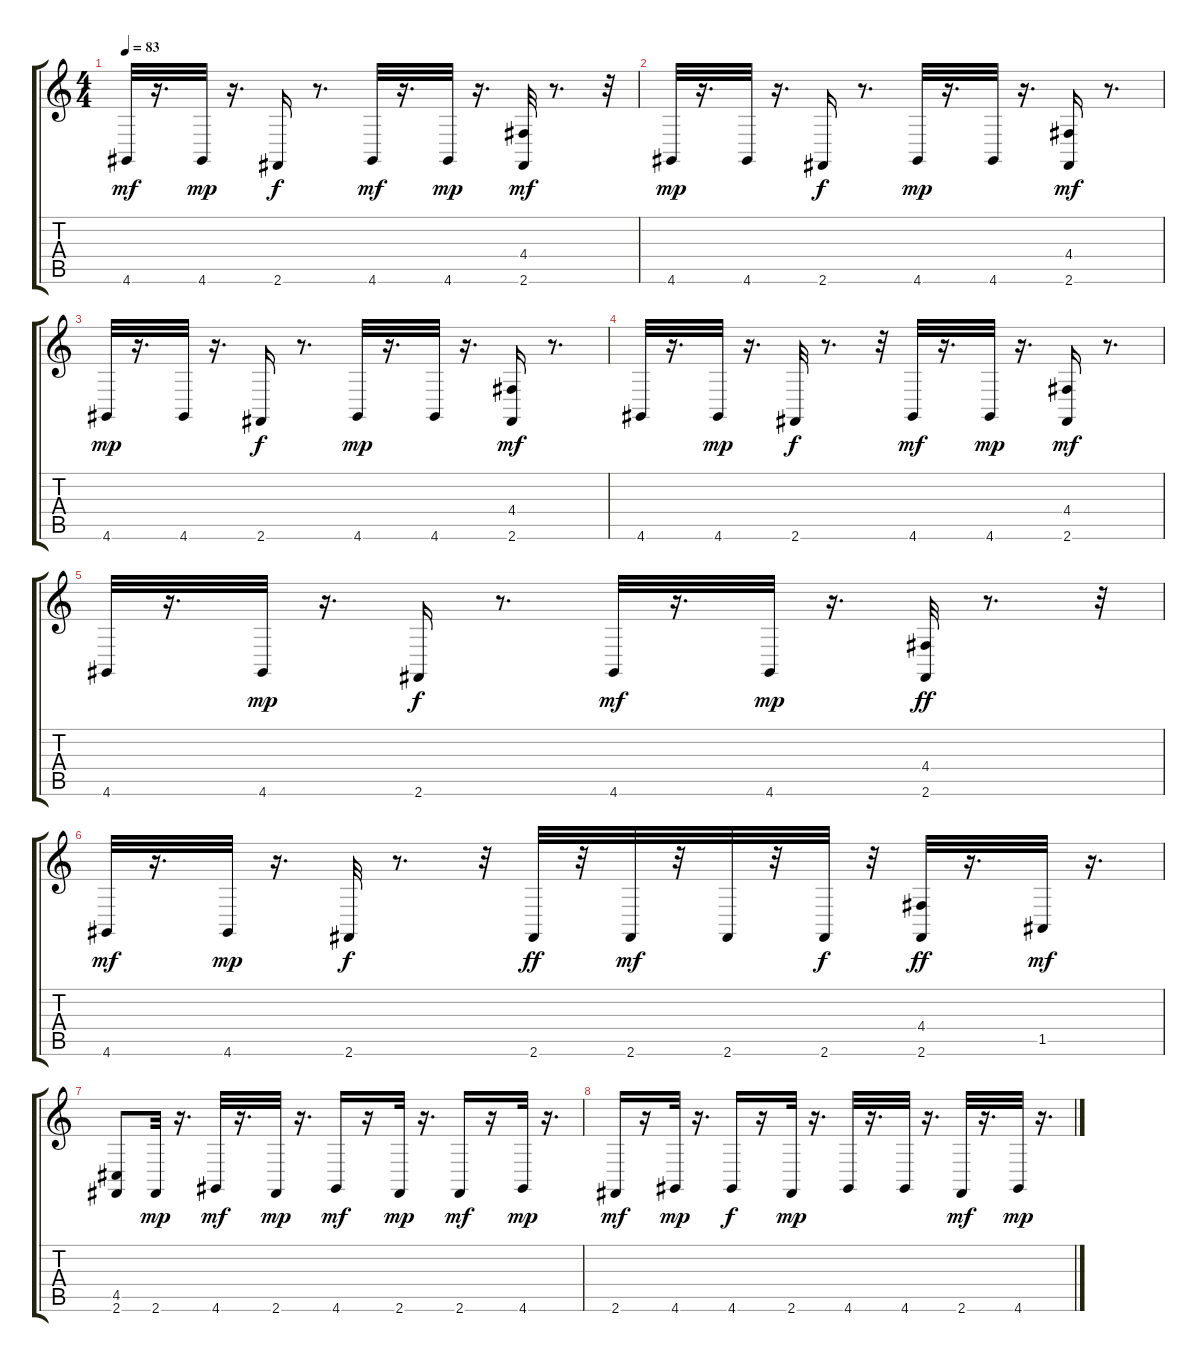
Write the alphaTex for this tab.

\track "" {instrument acousticgrandpiano}
\staff {score tabs}
\tuning (E4 B3 G3 D3 A2 E2) {hide}
\ts (4 4)
\tempo 83
\clef g2
\ks c
4.6.32{dy mf} r.16{d} 4.6.32{dy mp} r.16{d} 2.6.16{dy f} r.8{d} 4.6.32{dy mf} r.16{d} 4.6.32{dy mp} r.16{d} (4.4 2.6).32{dy mf} r.8{d} r.32 |
4.6.32{dy mp} r.16{d} 4.6.32 r.16{d} 2.6.16{dy f} r.8{d} 4.6.32{dy mp} r.16{d} 4.6.32 r.16{d} (4.4 2.6).16{dy mf} r.8{d} |
4.6.32{dy mp} r.16{d} 4.6.32 r.16{d} 2.6.16{dy f} r.8{d} 4.6.32{dy mp} r.16{d} 4.6.32 r.16{d} (4.4 2.6).16{dy mf} r.8{d} |
4.6.32 r.16{d} 4.6.32{dy mp} r.16{d} 2.6.32{dy f} r.8{d} r.32 4.6.32{dy mf} r.16{d} 4.6.32{dy mp} r.16{d} (4.4 2.6).16{dy mf} r.8{d} |
4.6.32 r.16{d} 4.6.32{dy mp} r.16{d} 2.6.16{dy f} r.8{d} 4.6.32{dy mf} r.16{d} 4.6.32{dy mp} r.16{d} (4.4 2.6).32{dy ff} r.8{d} r.32 |
4.6.32{dy mf} r.16{d} 4.6.32{dy mp} r.16{d} 2.6.32{dy f} r.8{d} r.32 2.6.32{dy ff} r.32 2.6.32{dy mf} r.32 2.6.32 r.32 2.6.32{dy f} r.32 (4.4 2.6).32{dy ff} r.16{d} 1.5.32{dy mf} r.16{d} |
(4.5 2.6).8 2.6.32{dy mp} r.16{d} 4.6.32{dy mf} r.16{d} 2.6.32{dy mp} r.16{d} 4.6.16{dy mf} r.16 2.6.32{dy mp} r.16{d} 2.6.16{dy mf} r.16 4.6.32{dy mp} r.16{d} |
2.6.16{dy mf} r.16 4.6.32{dy mp} r.16{d} 4.6.16{dy f} r.16 2.6.32{dy mp} r.16{d} 4.6.32 r.16{d} 4.6.32 r.16{d} 2.6.32{dy mf} r.16{d} 4.6.32{dy mp} r.16{d}
